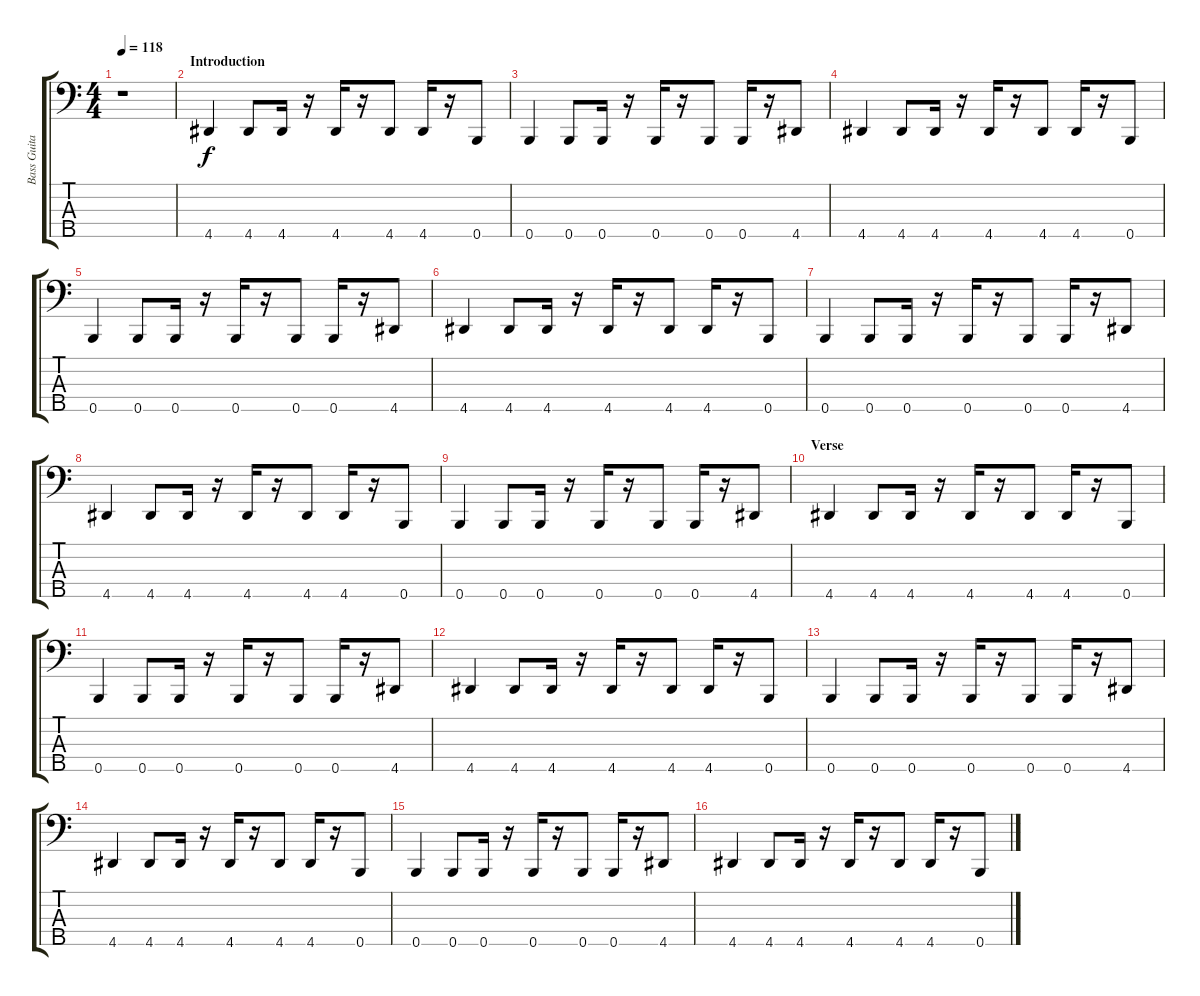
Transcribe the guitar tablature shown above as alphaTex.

\track ("Bass Guitar" "Bass Guita") {instrument electricbassfinger}
\staff {score tabs}
\tuning (G2 D2 A1 E1 B0) {hide}
\ts (4 4)
\tempo 118
\clef f4
\ks c
r.1{dy f instrument electricbassfinger} |
\section ("" "Introduction")
4.5.4 4.5.8 4.5.16 r.16 4.5.16 r.16 4.5.8 4.5.16 r.16 0.5.8 |
0.5.4 0.5.8 0.5.16 r.16 0.5.16 r.16 0.5.8 0.5.16 r.16 4.5.8 |
4.5.4 4.5.8 4.5.16 r.16 4.5.16 r.16 4.5.8 4.5.16 r.16 0.5.8 |
0.5.4 0.5.8 0.5.16 r.16 0.5.16 r.16 0.5.8 0.5.16 r.16 4.5.8 |
4.5.4 4.5.8 4.5.16 r.16 4.5.16 r.16 4.5.8 4.5.16 r.16 0.5.8 |
0.5.4 0.5.8 0.5.16 r.16 0.5.16 r.16 0.5.8 0.5.16 r.16 4.5.8 |
4.5.4 4.5.8 4.5.16 r.16 4.5.16 r.16 4.5.8 4.5.16 r.16 0.5.8 |
0.5.4 0.5.8 0.5.16 r.16 0.5.16 r.16 0.5.8 0.5.16 r.16 4.5.8 |
\section ("" "Verse")
4.5.4 4.5.8 4.5.16 r.16 4.5.16 r.16 4.5.8 4.5.16 r.16 0.5.8 |
0.5.4 0.5.8 0.5.16 r.16 0.5.16 r.16 0.5.8 0.5.16 r.16 4.5.8 |
4.5.4 4.5.8 4.5.16 r.16 4.5.16 r.16 4.5.8 4.5.16 r.16 0.5.8 |
0.5.4 0.5.8 0.5.16 r.16 0.5.16 r.16 0.5.8 0.5.16 r.16 4.5.8 |
4.5.4 4.5.8 4.5.16 r.16 4.5.16 r.16 4.5.8 4.5.16 r.16 0.5.8 |
0.5.4 0.5.8 0.5.16 r.16 0.5.16 r.16 0.5.8 0.5.16 r.16 4.5.8 |
4.5.4 4.5.8 4.5.16 r.16 4.5.16 r.16 4.5.8 4.5.16 r.16 0.5.8
